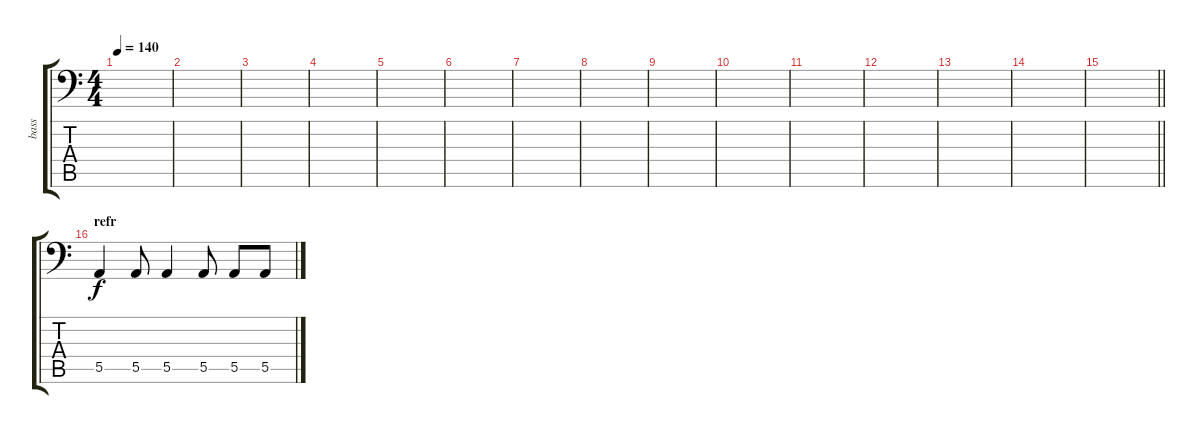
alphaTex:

\track ("bass" "bass") {instrument electricbassfinger}
\staff {score tabs}
\tuning (C3 G2 D2 A1 E1 B0) {hide}
\ts (4 4)
\tempo 140
\clef f4
\ks aminor
|
|
|
|
|
|
|
|
|
|
|
|
|
|
\barLineRight lightlight
|
\section ("" "refr")
\ks c
5.5.4 5.5.8 5.5.4 5.5.8 5.5.8 5.5.8
